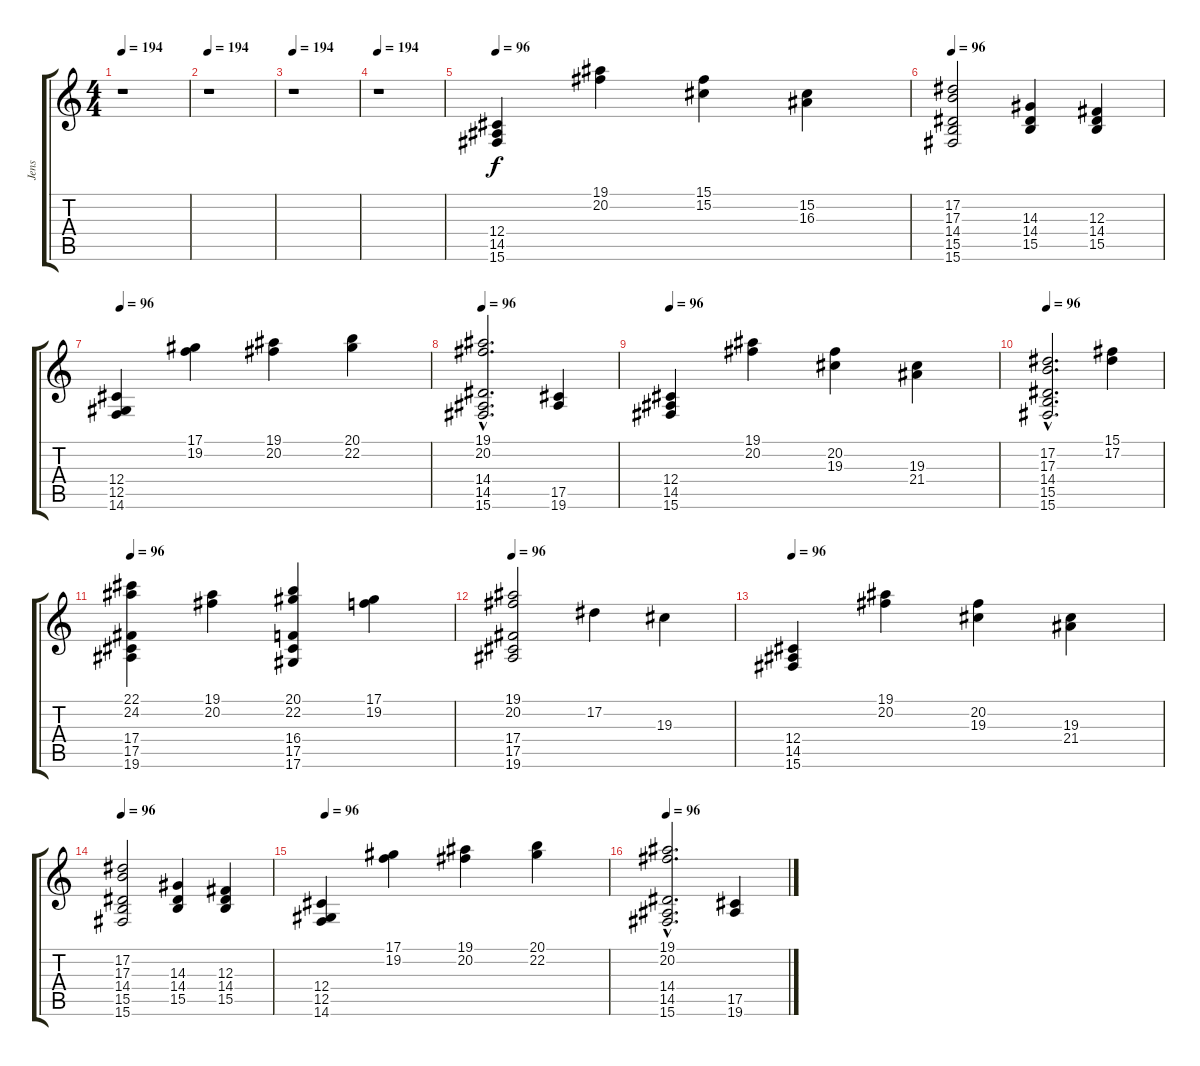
\track ("Jens" "Jens") {instrument choiraahs}
\staff {score tabs}
\tuning (Eb4 Bb3 Gb3 Db3 Ab2 Eb2) {hide}
\ts (4 4)
\tempo 194
\clef g2
\ks c
r.1{dy f} |
\tempo 194
r.1 |
\tempo 194
r.1 |
\tempo 194
r.1 |
\tempo 96
(12.4 14.5 15.6).4 (19.1 20.2).4 (15.1 15.2).4 (15.2 16.3).4 |
\tempo 96
(17.2 17.3 14.4 15.5 15.6).2 (14.3 14.4 15.5).4 (12.3 14.4 15.5).4 |
\tempo 96
(12.4 12.5 14.6).4 (17.1 19.2).4 (19.1 20.2).4 (20.1 22.2).4 |
\tempo 96
(19.1 20.2 14.4{hac} 14.5{hac} 15.6{hac}).2{d} (17.5 19.6).4 |
\tempo 96
(12.4 14.5 15.6).4 (19.1 20.2).4 (20.2 19.3).4 (19.3 21.4).4 |
\tempo 96
(17.2{hac} 17.3{hac} 14.4{hac} 15.5 15.6).2{d} (15.1 17.2).4 |
\tempo 96
(22.1 24.2 17.4 17.5 19.6).4 (19.1 20.2).4 (20.1 22.2 16.4 17.5 17.6).4 (17.1 19.2).4 |
\tempo 96
(19.1 20.2 17.4 17.5 19.6).2 17.2.4 19.3.4 |
\tempo 96
(12.4 14.5 15.6).4 (19.1 20.2).4 (20.2 19.3).4 (19.3 21.4).4 |
\tempo 96
(17.2 17.3 14.4 15.5 15.6).2 (14.3 14.4 15.5).4 (12.3 14.4 15.5).4 |
\tempo 96
(12.4 12.5 14.6).4 (17.1 19.2).4 (19.1 20.2).4 (20.1 22.2).4 |
\tempo 96
(19.1 20.2 14.4{hac} 14.5{hac} 15.6{hac}).2{d} (17.5 19.6).4
